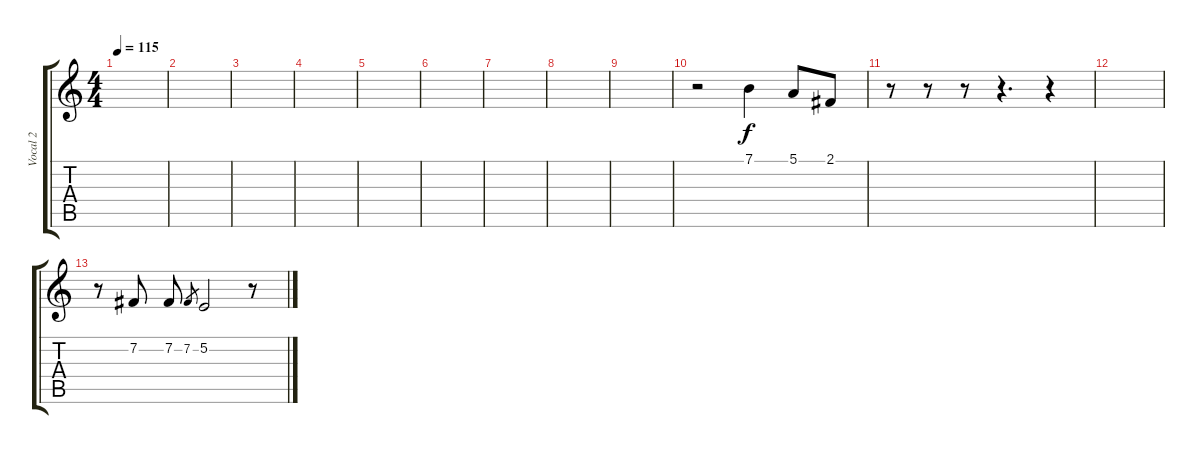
\track ("Vocal 2" "Vocal 2") {instrument lead2sawtooth}
\staff {score tabs}
\tuning (E4 B3 G3 D3 A2 E2) {hide}
\ts (4 4)
\tempo 115
\clef g2
\ks c
|
|
|
|
|
|
|
|
|
r.2 7.1.4 5.1.8 2.1.8 |
r.8 r.8 r.8 r.4{d} r.4 |
|
r.8 7.2.8 7.2.8 7.2.8{gr} 5.2.2 r.8
